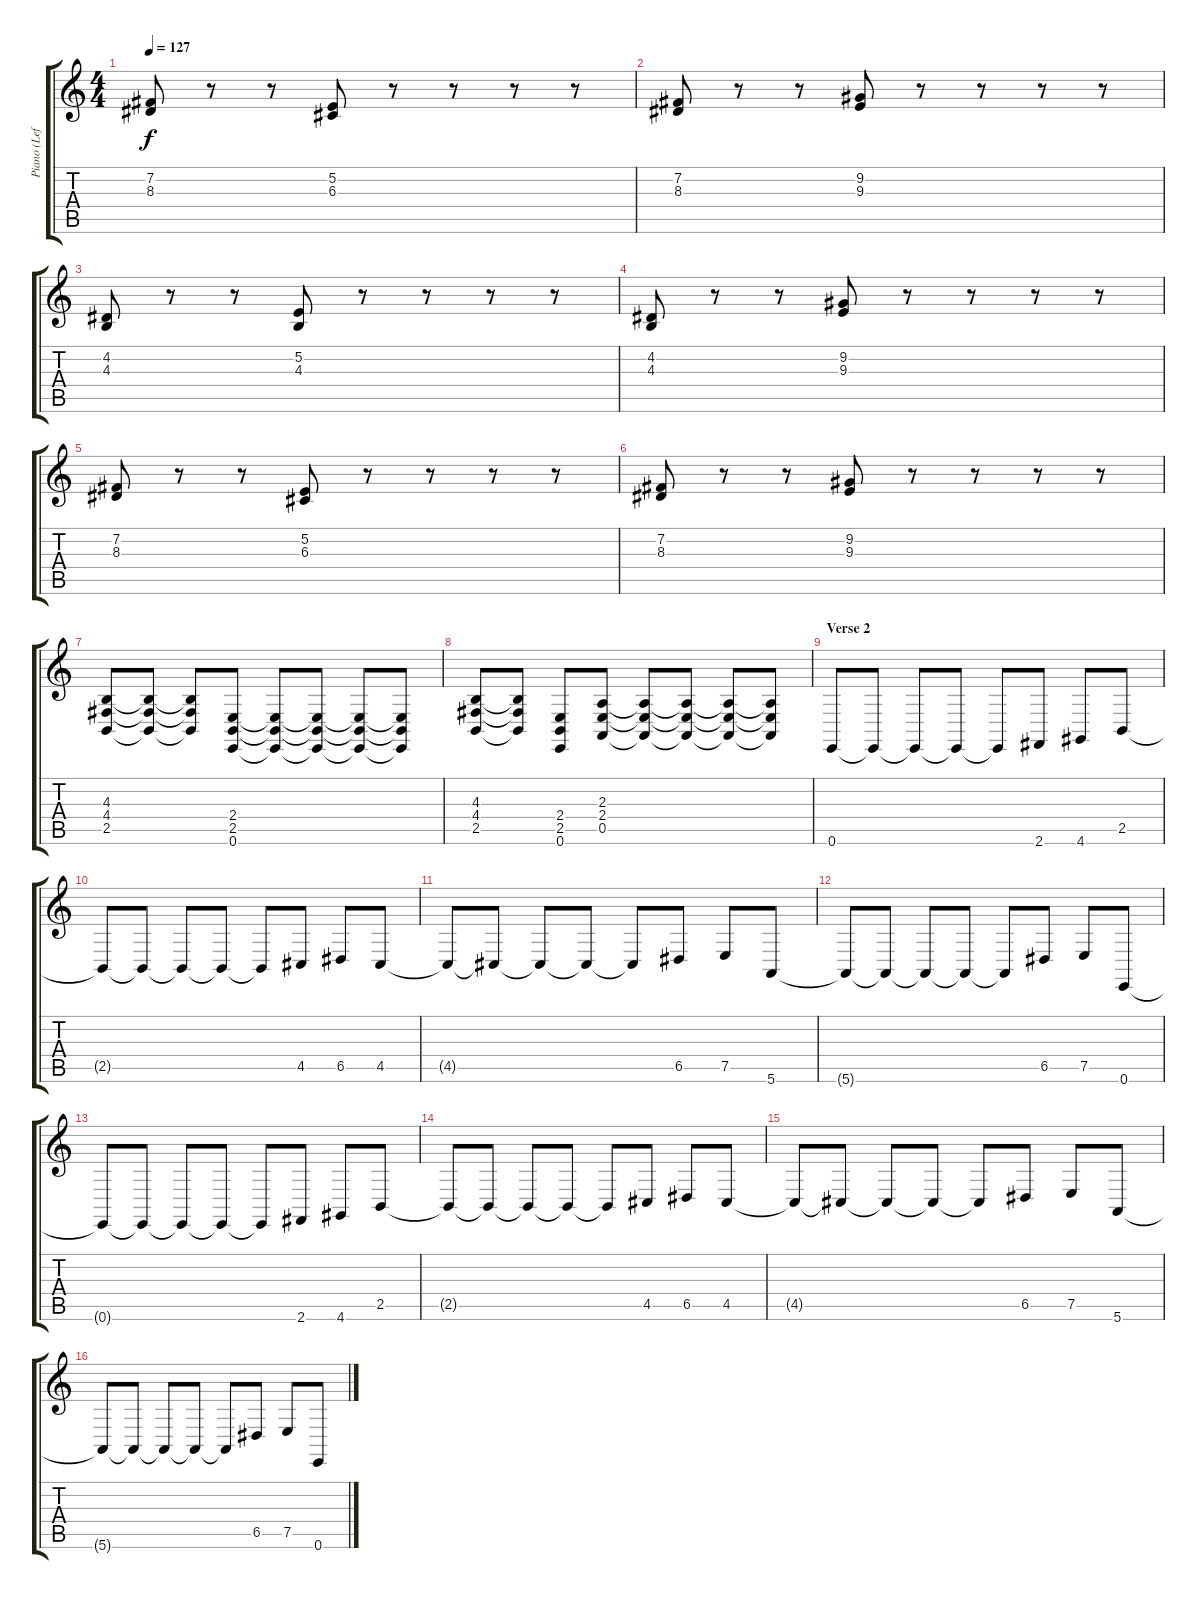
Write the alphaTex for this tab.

\track ("Piano (Left Hand)" "Piano (Lef") {instrument electricgrandpiano}
\staff {score tabs}
\tuning (E4 B3 G3 D3 A2 E2) {hide}
\ts (4 4)
\tempo 127
\clef g2
\ks c
(7.2 8.3).8{dy f} r.8 r.8 (5.2 6.3).8 r.8 r.8 r.8 r.8 |
(7.2 8.3).8 r.8 r.8 (9.2 9.3).8 r.8 r.8 r.8 r.8 |
(4.2 4.3).8 r.8 r.8 (5.2 4.3).8 r.8 r.8 r.8 r.8 |
(4.2 4.3).8 r.8 r.8 (9.2 9.3).8 r.8 r.8 r.8 r.8 |
(7.2 8.3).8 r.8 r.8 (5.2 6.3).8 r.8 r.8 r.8 r.8 |
(7.2 8.3).8 r.8 r.8 (9.2 9.3).8 r.8 r.8 r.8 r.8 |
(4.3 4.4 2.5).8 (4.3{t} 4.4{t} 2.5{t}).8 (4.3{t} 4.4{t} 2.5{t}).8 (2.4 2.5 0.6).8 (2.4{t} 2.5{t} 0.6{t}).8 (2.4{t} 2.5{t} 0.6{t}).8 (2.4{t} 2.5{t} 0.6{t}).8 (2.4{t} 2.5{t} 0.6{t}).8 |
(4.3 4.4 2.5).8 (4.3{t} 4.4{t} 2.5{t}).8 (2.4 2.5 0.6).8 (2.3 2.4 0.5).8 (2.3{t} 2.4{t} 0.5{t}).8 (2.3{t} 2.4{t} 0.5{t}).8 (2.3{t} 2.4{t} 0.5{t}).8 (2.3{t} 2.4{t} 0.5{t}).8 |
\section ("" "Verse 2")
0.6.8 0.6{t}.8 0.6{t}.8 0.6{t}.8 0.6{t}.8 2.6.8 4.6.8 2.5.8 |
2.5{t}.8 2.5{t}.8 2.5{t}.8 2.5{t}.8 2.5{t}.8 4.5.8 6.5.8 4.5.8 |
4.5{t}.8 4.5{t}.8 4.5{t}.8 4.5{t}.8 4.5{t}.8 6.5.8 7.5.8 5.6.8 |
5.6{t}.8 5.6{t}.8 5.6{t}.8 5.6{t}.8 5.6{t}.8 6.5.8 7.5.8 0.6.8 |
0.6{t}.8 0.6{t}.8 0.6{t}.8 0.6{t}.8 0.6{t}.8 2.6.8 4.6.8 2.5.8 |
2.5{t}.8 2.5{t}.8 2.5{t}.8 2.5{t}.8 2.5{t}.8 4.5.8 6.5.8 4.5.8 |
4.5{t}.8 4.5{t}.8 4.5{t}.8 4.5{t}.8 4.5{t}.8 6.5.8 7.5.8 5.6.8 |
5.6{t}.8 5.6{t}.8 5.6{t}.8 5.6{t}.8 5.6{t}.8 6.5.8 7.5.8 0.6.8
